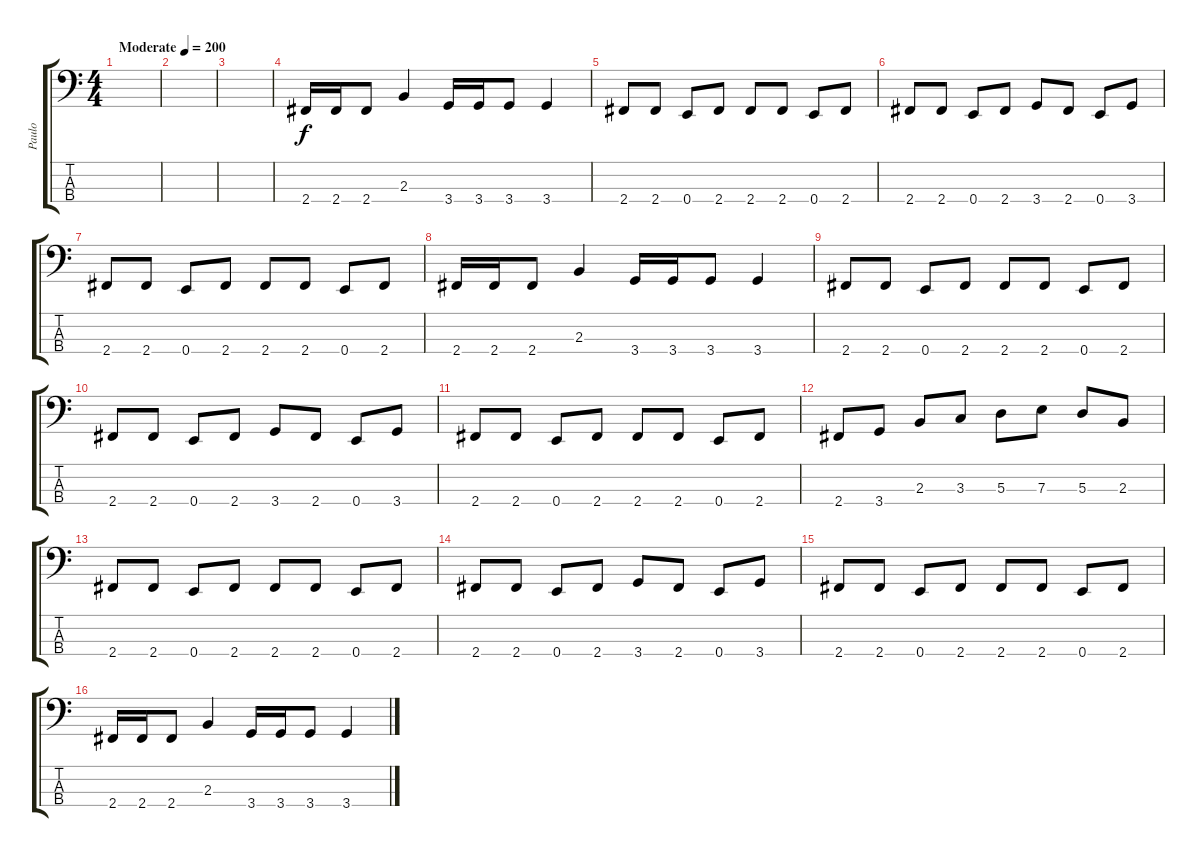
\track ("Paulo" "Paulo") {instrument electricbassfinger}
\staff {score tabs}
\tuning (G2 D2 A1 E1) {hide}
\ts (4 4)
\tempo (200 "Moderate")
\clef f4
\ks c
|
|
|
2.4.16 2.4.16 2.4.8 2.3.4 3.4.16 3.4.16 3.4.8 3.4.4 |
2.4.8 2.4.8 0.4.8 2.4.8 2.4.8 2.4.8 0.4.8 2.4.8 |
2.4.8 2.4.8 0.4.8 2.4.8 3.4.8 2.4.8 0.4.8 3.4.8 |
2.4.8 2.4.8 0.4.8 2.4.8 2.4.8 2.4.8 0.4.8 2.4.8 |
2.4.16 2.4.16 2.4.8 2.3.4 3.4.16 3.4.16 3.4.8 3.4.4 |
2.4.8 2.4.8 0.4.8 2.4.8 2.4.8 2.4.8 0.4.8 2.4.8 |
2.4.8 2.4.8 0.4.8 2.4.8 3.4.8 2.4.8 0.4.8 3.4.8 |
2.4.8 2.4.8 0.4.8 2.4.8 2.4.8 2.4.8 0.4.8 2.4.8 |
2.4.8 3.4.8 2.3.8 3.3.8 5.3.8 7.3.8 5.3.8 2.3.8 |
2.4.8 2.4.8 0.4.8 2.4.8 2.4.8 2.4.8 0.4.8 2.4.8 |
2.4.8 2.4.8 0.4.8 2.4.8 3.4.8 2.4.8 0.4.8 3.4.8 |
2.4.8 2.4.8 0.4.8 2.4.8 2.4.8 2.4.8 0.4.8 2.4.8 |
2.4.16 2.4.16 2.4.8 2.3.4 3.4.16 3.4.16 3.4.8 3.4.4
